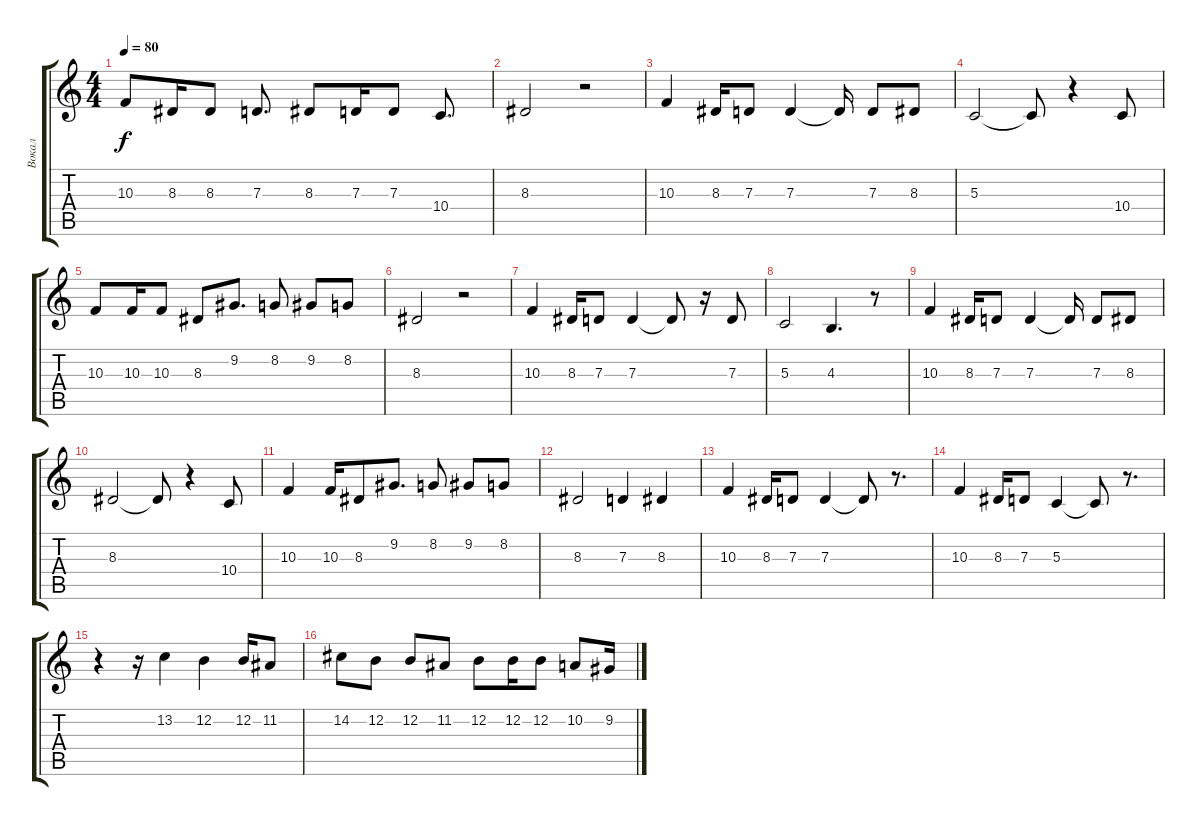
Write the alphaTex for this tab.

\track ("Вокал" "Вокал") {instrument flute}
\staff {score tabs}
\tuning (E4 B3 G3 D3 A2 E2) {hide}
\ts (4 4)
\tempo 80
\clef g2
\ks c
10.3.8{dy f} 8.3.16 8.3.8 7.3.8{d} 8.3.8 7.3.16 7.3.8 10.4.8{d} |
8.3.2 r.2 |
10.3.4 8.3.16 7.3.8 7.3.4 7.3{t}.16 7.3.8 8.3.8 |
5.3.2 5.3{t}.8 r.4 10.4.8 |
10.3.8 10.3.16 10.3.8 8.3.8 9.2.8{d} 8.2.8 9.2.8 8.2.8 |
8.3.2 r.2 |
10.3.4 8.3.16 7.3.8 7.3.4 7.3{t}.8 r.16 7.3.8 |
5.3.2 4.3.4{d} r.8 |
10.3.4 8.3.16 7.3.8 7.3.4 7.3{t}.16 7.3.8 8.3.8 |
8.3.2 8.3{t}.8 r.4 10.4.8 |
10.3.4 10.3.16 8.3.8 9.2.8{d} 8.2.8 9.2.8 8.2.8 |
8.3.2 7.3.4 8.3.4 |
10.3.4 8.3.16 7.3.8 7.3.4 7.3{t}.8 r.8{d} |
10.3.4 8.3.16 7.3.8 5.3.4 5.3{t}.8 r.8{d} |
r.4 r.16 13.2.4 12.2.4 12.2.16 11.2.8 |
14.2.8 12.2.8 12.2.8 11.2.8 12.2.8 12.2.16 12.2.8 10.2.8 9.2.16
